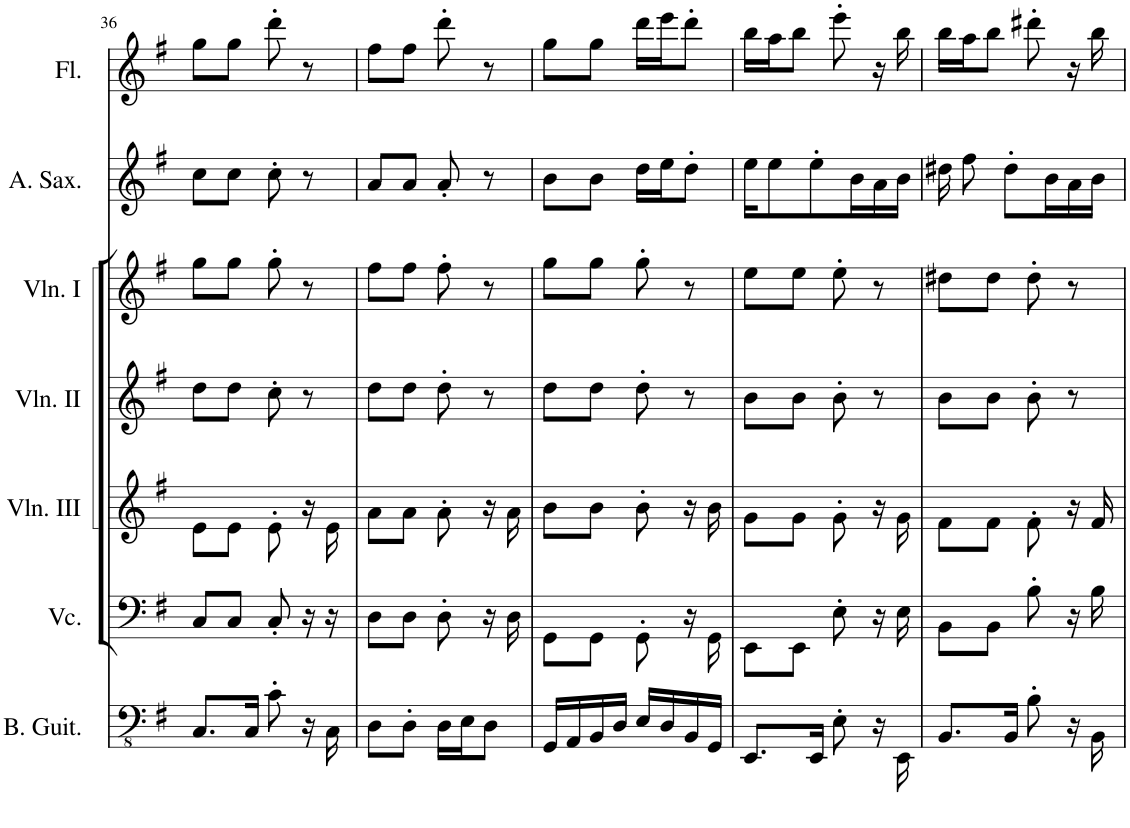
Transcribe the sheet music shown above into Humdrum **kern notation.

**kern	**kern	**kern	**kern	**kern	**kern	**kern
*part7	*part6	*part5	*part4	*part3	*part2	*part1
*staff7	*staff6	*staff5	*staff4	*staff3	*staff2	*staff1
*I"Bass Guitar	*I"Violoncello	*I"Violin III	*I"Violin II	*I"Violin I	*I"Alto Saxophone	*I"Flute
*I'B. Guit.	*I'Vc.	*I'Vln. III	*I'Vln. II	*I'Vln. I	*I'A. Sax.	*I'Fl.
!!LO:PB:g=z
*clefFv4	*clefF4	*clefG2	*clefG2	*clefG2	*clefG2	*clefG2
*	*	*	*	*	*ITrd5c9	*
*k[f#]	*k[f#]	*k[f#]	*k[f#]	*k[f#]	*k[f#]	*k[f#]
*M2/4	*M2/4	*M2/4	*M2/4	*M2/4	*M2/4	*M2/4
=36	=36	=36	=36	=36	=36	=36
8.CC/L	8C/L	8e\L	8dd\L	8gg\L	8cc\L	8gg\L
.	8C/J	8e\J	8dd\J	8gg\J	8cc\J	8gg\J
16CC/Jk	.	.	.	.	.	.
8C'\	8C'/	8e'\	8cc'\	8gg'\	8cc'\	8ddd'\
16r	16r	16r	8r	8r	8r	8r
16CC\	16r	16e\	.	.	.	.
=37	=37	=37	=37	=37	=37	=37
8DD\L	8D\L	8a\L	8dd\L	8ff#\L	8a/L	8ff#\L
8DD'\J	8D\J	8a\J	8dd\J	8ff#\J	8a/J	8ff#\J
16DD\LL	8D'\	8a'\	8dd'\	8ff#'\	8a'/	8ddd'\
16EE\J	.	.	.	.	.	.
8DD\J	16r	16r	8r	8r	8r	8r
.	16D\	16a\	.	.	.	.
=38	=38	=38	=38	=38	=38	=38
16GGG/LL	8GG\L	8b\L	8dd\L	8gg\L	8b\L	8gg\L
16AAA/	.	.	.	.	.	.
16BBB/	8GG\J	8b\J	8dd\J	8gg\J	8b\J	8gg\J
16DD/JJ	.	.	.	.	.	.
16EE/LL	8GG'\	8b'\	8dd'\	8gg'\	16dd\LL	16ddd\LL
16DD/	.	.	.	.	16ee\J	16eee\J
16BBB/	16r	16r	8r	8r	8dd'\J	8ddd'\J
16GGG/JJ	16GG\	16b\	.	.	.	.
=39	=39	=39	=39	=39	=39	=39
8.EEE/L	8EE\L	8g\L	8b\L	8ee\L	16ee\KL	16bb\LL
.	.	.	.	.	8ee\	16aa\J
.	8EE\J	8g\J	8b\J	8ee\J	.	8bb\J
16EEE/Jk	.	.	.	.	8ee'\	.
8EE'\	8E'\	8g'\	8b'\	8ee'\	.	8eee'\
.	.	.	.	.	16b\L	.
16r	16r	16r	8r	8r	16a\	16r
16EEE\	16E\	16g\	.	.	16b\JJ	16bb\
=40	=40	=40	=40	=40	=40	=40
8.BBB/L	8BB\L	8f#\L	8b\L	8dd#X\L	16dd#X\	16bb\LL
.	.	.	.	.	8ff#\	16aa\J
.	8BB\J	8f#\J	8b\J	8dd#\J	.	8bb\J
16BBB/Jk	.	.	.	.	8dd#'\L	.
8BB'\	8B'\	8f#'\	8b'\	8dd#'\	.	8ddd#X'\
.	.	.	.	.	16b\L	.
16r	16r	16r	8r	8r	16a\	16r
16BBB\	16B\	16f#/	.	.	16b\JJ	16bb\
=	=	=	=	=	=	=
*-	*-	*-	*-	*-	*-	*-
